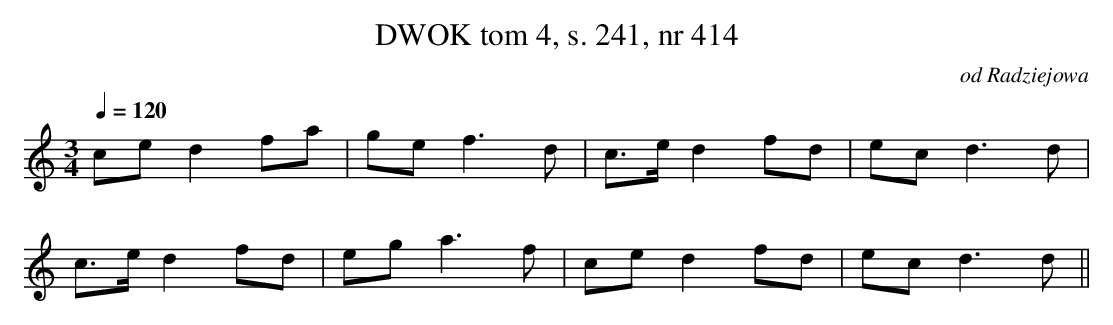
X:1
T: DWOK tom 4, s. 241, nr 414
O:od Radziejowa
L:1/8
M:3/4
K:C
Q:1/4=120
ced2fa|gef3d|c3/e/d2fd|ecd3d|
c3/e/d2fd|ega3f|ced2fd|ecd3d||
